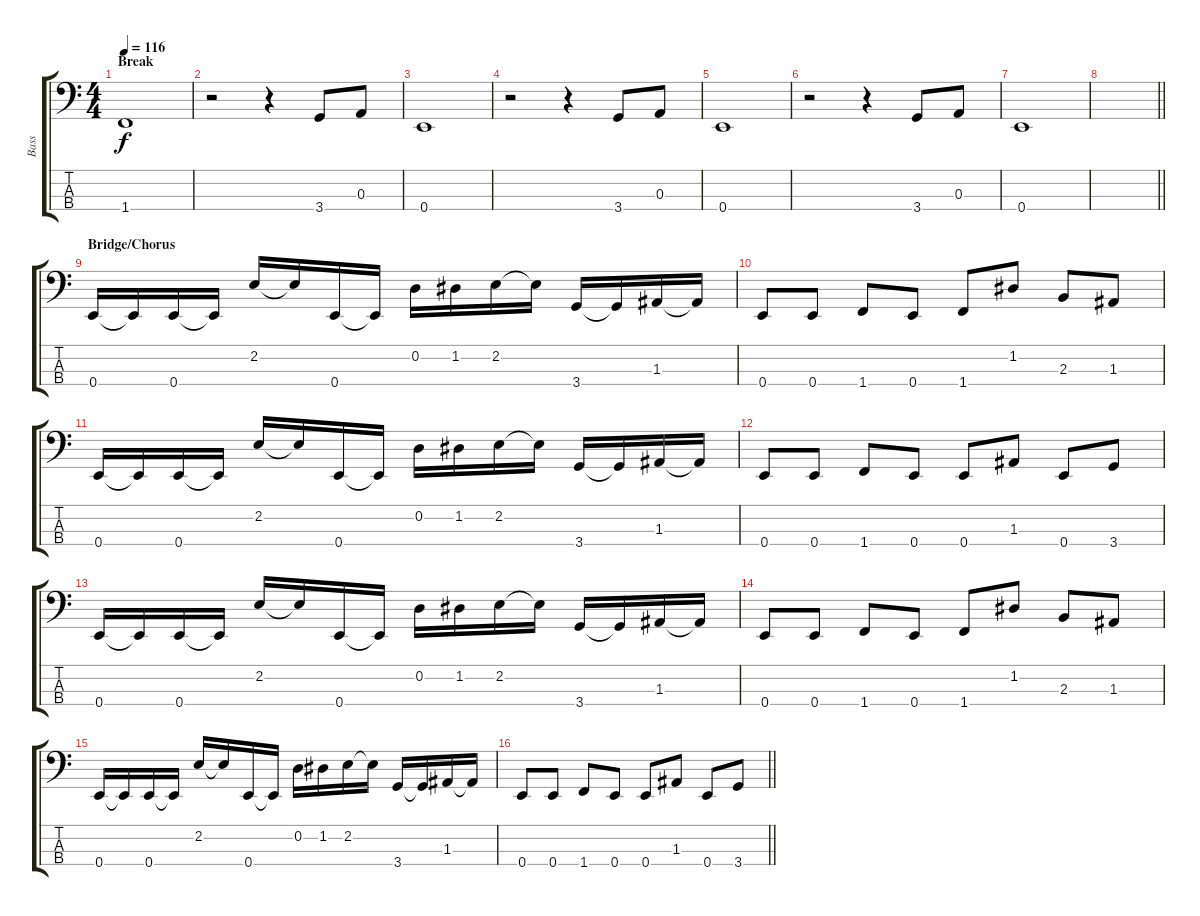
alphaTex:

\track ("Bass" "Bass") {instrument electricbassfinger}
\staff {score tabs}
\tuning (G2 D2 A1 E1) {hide}
\ts (4 4)
\section ("" "Break")
\tempo 116
\clef f4
\ks c
1.4{t}.1{dy f} |
r.2 r.4 3.4.8 0.3.8 |
0.4.1 |
r.2 r.4 3.4.8 0.3.8 |
0.4.1 |
r.2 r.4 3.4.8 0.3.8 |
0.4.1 |
\barLineRight lightlight
|
\section ("" "Bridge/Chorus")
0.4.16 0.4{t}.16 0.4.16 0.4{t}.16 2.2.16 2.2{t}.16 0.4.16 0.4{t}.16 0.2.16 1.2.16 2.2.16 2.2{t}.16 3.4.16 3.4{t}.16 1.3.16 1.3{t}.16 |
0.4.8 0.4.8 1.4.8 0.4.8 1.4.8 1.2.8 2.3.8 1.3.8 |
0.4.16 0.4{t}.16 0.4.16 0.4{t}.16 2.2.16 2.2{t}.16 0.4.16 0.4{t}.16 0.2.16 1.2.16 2.2.16 2.2{t}.16 3.4.16 3.4{t}.16 1.3.16 1.3{t}.16 |
0.4.8 0.4.8 1.4.8 0.4.8 0.4.8 1.3.8 0.4.8 3.4.8 |
0.4.16 0.4{t}.16 0.4.16 0.4{t}.16 2.2.16 2.2{t}.16 0.4.16 0.4{t}.16 0.2.16 1.2.16 2.2.16 2.2{t}.16 3.4.16 3.4{t}.16 1.3.16 1.3{t}.16 |
0.4.8 0.4.8 1.4.8 0.4.8 1.4.8 1.2.8 2.3.8 1.3.8 |
0.4.16 0.4{t}.16 0.4.16 0.4{t}.16 2.2.16 2.2{t}.16 0.4.16 0.4{t}.16 0.2.16 1.2.16 2.2.16 2.2{t}.16 3.4.16 3.4{t}.16 1.3.16 1.3{t}.16 |
\barLineRight lightlight
0.4.8 0.4.8 1.4.8 0.4.8 0.4.8 1.3.8 0.4.8 3.4.8
